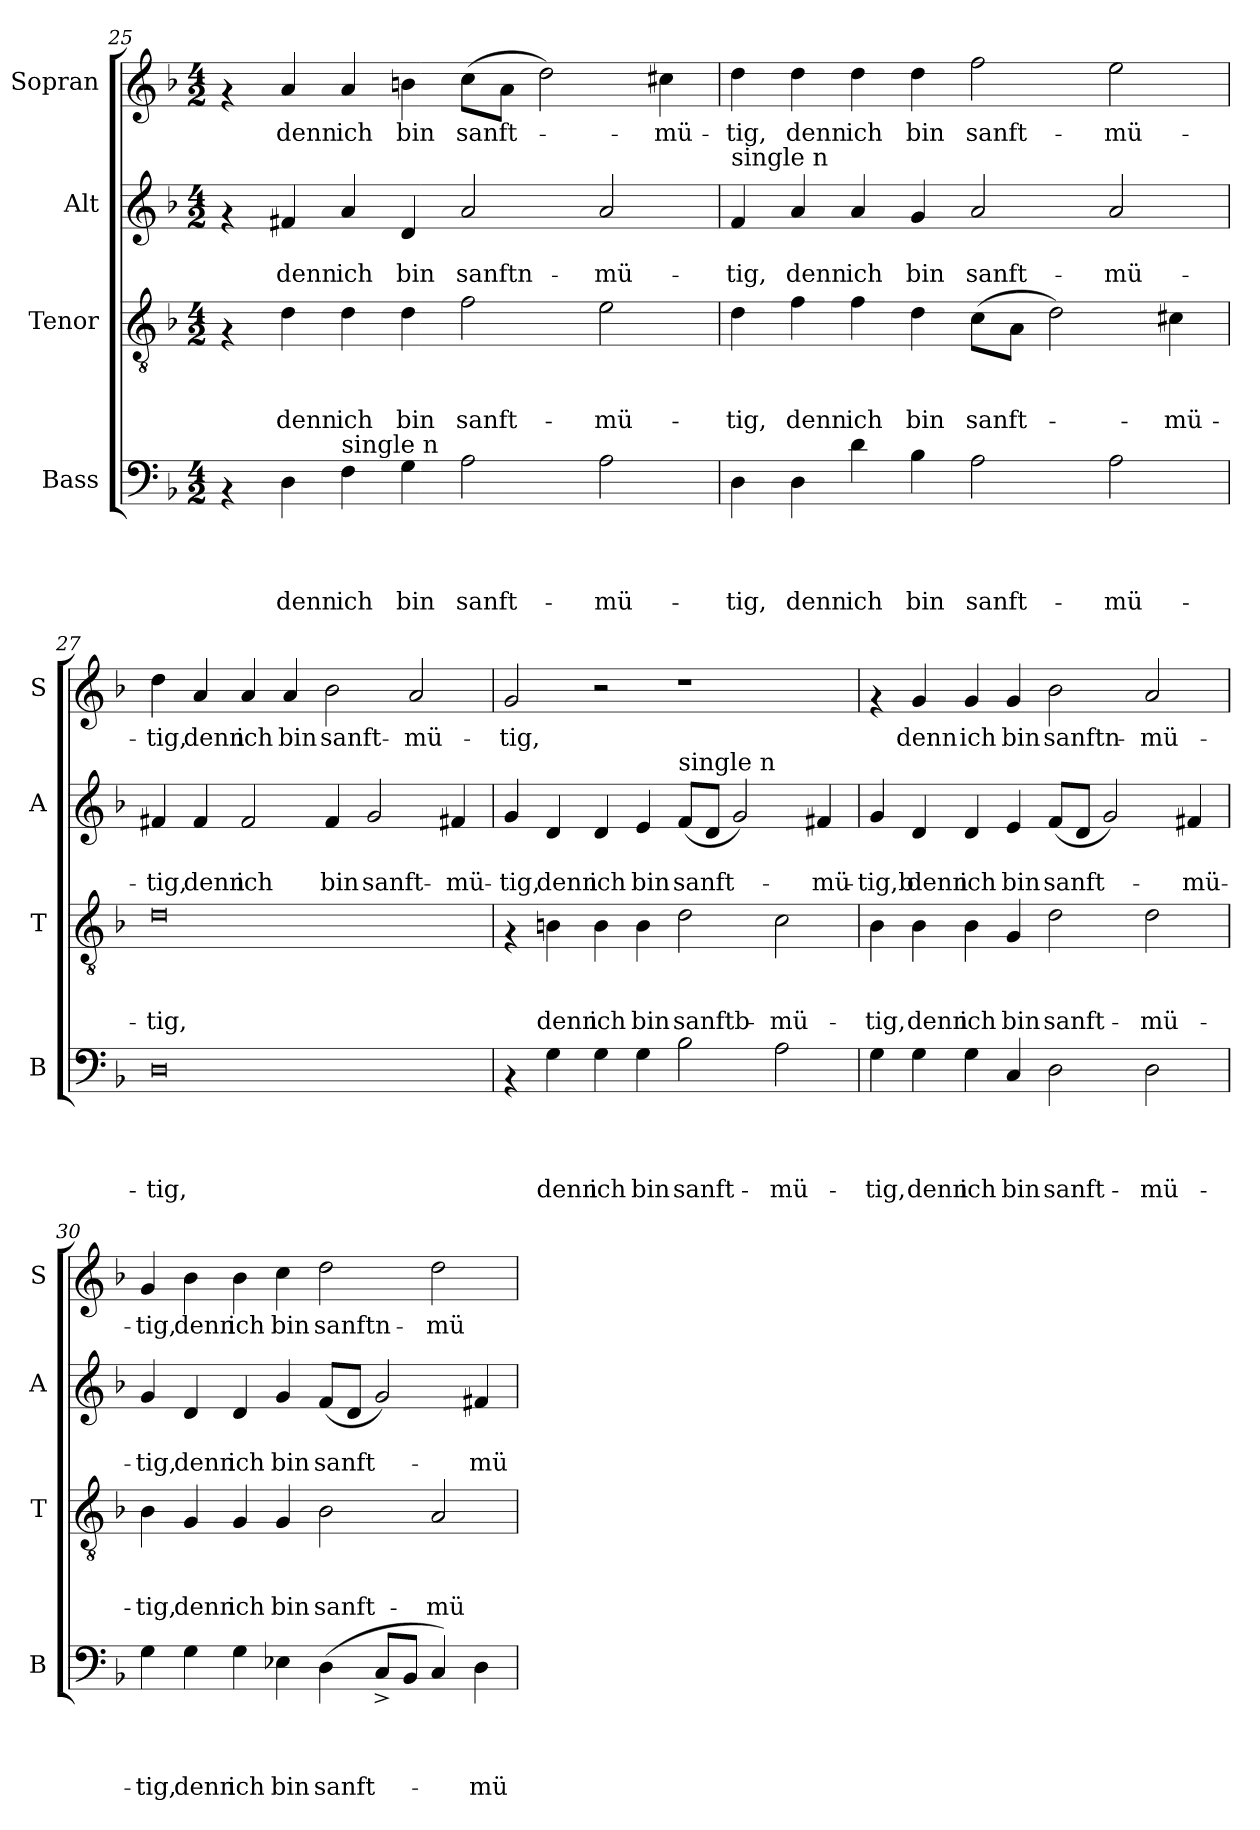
**kern	**text	**text	**text	**text	**kern	**text	**text	**text	**kern	**text	**text	**kern	**text
*part4	*part4	*part4	*part4	*part4	*part3	*part3	*part3	*part3	*part2	*part2	*part2	*part1	*part1
*staff4	*staff4	*staff4	*staff4	*staff4	*staff3	*staff3	*staff3	*staff3	*staff2	*staff2	*staff2	*staff1	*staff1
*I"Bass	*	*	*	*	*I"Tenor	*	*	*	*I"Alt	*	*	*I"Sopran	*
*I'B	*	*	*	*	*I'T	*	*	*	*I'A	*	*	*I'S	*
*clefF4	*	*	*	*	*clefGv2	*	*	*	*clefG2	*	*	*clefG2	*
*k[b-]	*	*	*	*	*k[b-]	*	*	*	*k[b-]	*	*	*k[b-]	*
*F:	*	*	*	*	*F:	*	*	*	*F:	*	*	*F:	*
*M4/2	*	*	*	*	*M4/2	*	*	*	*M4/2	*	*	*M4/2	*
=25	=25	=25	=25	=25	=25	=25	=25	=25	=25	=25	=25	=25	=25
4rAA	.	.	.	.	4rF	.	.	.	4rf	.	.	4rf	.
!	!	!	!	!LO:LY:b	!	!	!	!LO:LY:b	!	!	!LO:LY:b	!	!LO:LY:b
4D\	.	.	.	denn	4d\	.	.	denn	4f#X/	.	denn	4a/	denn
!LO:TX:a:t=single n	!	!	!	!	!	!	!	!	!	!	!	!	!
!	!	!	!	!LO:LY:b	!	!	!	!LO:LY:b	!	!	!LO:LY:b	!	!LO:LY:b
4F\	.	.	.	ich	4d\	.	.	ich	4a/	.	ich	4a/	ich
!	!	!	!	!LO:LY:b	!	!	!	!LO:LY:b	!	!	!LO:LY:b	!	!LO:LY:b
4G\	.	.	.	bin	4d\	.	.	bin	4d/	.	bin	4bn\	bin
!	!	!	!	!LO:LY:b	!	!	!	!LO:LY:b	!	!	!LO:LY:b	!	!LO:LY:b
2A\	.	.	.	sanft-	2f\	.	.	sanft-	2a/	.	sanftn-	(>8cc\L	sanft-
.	.	.	.	.	.	.	.	.	.	.	.	8a\J	.
.	.	.	.	.	.	.	.	.	.	.	.	2dd\)	.
!	!	!	!	!LO:LY:b	!	!	!	!LO:LY:b	!	!	!LO:LY:b	!	!
2A\	.	.	.	-mü-	2e\	.	.	-mü-	2a/	.	-mü-	.	.
!	!	!	!	!	!	!	!	!	!	!	!	!	!LO:LY:b
.	.	.	.	.	.	.	.	.	.	.	.	4cc#X\	-mü-
=26	=26	=26	=26	=26	=26	=26	=26	=26	=26	=26	=26	=26	=26
!	!	!	!	!	!	!	!	!	!LO:TX:a:t=single n	!	!	!	!
!	!	!	!	!LO:LY:b	!	!	!	!LO:LY:b	!	!	!LO:LY:b	!	!LO:LY:b
4D\	.	.	.	-tig,	4d\	.	.	-tig,	4f/	.	-tig,	4dd\	-tig,
!	!	!	!	!LO:LY:b	!	!	!	!LO:LY:b	!	!	!LO:LY:b	!	!LO:LY:b
4D\	.	.	.	denn	4f\	.	.	denn	4a/	.	denn	4dd\	denn
!	!	!	!	!LO:LY:b	!	!	!	!LO:LY:b	!	!	!LO:LY:b	!	!LO:LY:b
4d\	.	.	.	ich	4f\	.	.	ich	4a/	.	ich	4dd\	ich
!	!	!	!	!LO:LY:b	!	!	!	!LO:LY:b	!	!	!LO:LY:b	!	!LO:LY:b
4B-\	.	.	.	bin	4d\	.	.	bin	4g/	.	bin	4dd\	bin
!	!	!	!	!LO:LY:b	!	!	!	!LO:LY:b	!	!	!LO:LY:b	!	!LO:LY:b
2A\	.	.	.	sanft-	(>8c\L	.	.	sanft-	2a/	.	sanft-	2ff\	sanft-
.	.	.	.	.	8A\J	.	.	.	.	.	.	.	.
.	.	.	.	.	2d\)	.	.	.	.	.	.	.	.
!	!	!	!	!LO:LY:b	!	!	!	!	!	!	!LO:LY:b	!	!LO:LY:b
2A\	.	.	.	-mü-	.	.	.	.	2a/	.	-mü-	2ee\	-mü-
!	!	!	!	!	!	!	!	!LO:LY:b	!	!	!	!	!
.	.	.	.	.	4c#X\	.	.	-mü-	.	.	.	.	.
=27	=27	=27	=27	=27	=27	=27	=27	=27	=27	=27	=27	=27	=27
!	!	!	!	!LO:LY:b	!	!	!	!LO:LY:b	!	!	!LO:LY:b	!	!LO:LY:b
0D	.	.	.	-tig,	0d	.	.	-tig,	4f#X/	.	-tig,	4dd\	-tig,
!	!	!	!	!	!	!	!	!	!	!	!LO:LY:b	!	!LO:LY:b
.	.	.	.	.	.	.	.	.	4f#/	.	denn	4a/	denn
!	!	!	!	!	!	!	!	!	!	!	!LO:LY:b	!	!LO:LY:b
.	.	.	.	.	.	.	.	.	2f#/	.	ich	4a/	ich
!	!	!	!	!	!	!	!	!	!	!	!	!	!LO:LY:b
.	.	.	.	.	.	.	.	.	.	.	.	4a/	bin
!	!	!	!	!	!	!	!	!	!	!	!LO:LY:b	!	!LO:LY:b
.	.	.	.	.	.	.	.	.	4f#/	.	bin	2b-\	sanft-
!	!	!	!	!	!	!	!	!	!	!	!LO:LY:b	!	!
.	.	.	.	.	.	.	.	.	2g/	.	sanft-	.	.
!	!	!	!	!	!	!	!	!	!	!	!	!	!LO:LY:b
.	.	.	.	.	.	.	.	.	.	.	.	2a/	-mü-
!	!	!	!	!	!	!	!	!	!	!	!LO:LY:b	!	!
.	.	.	.	.	.	.	.	.	4f#X/	.	-mü-	.	.
!!LO:LB:g=z
=28	=28	=28	=28	=28	=28	=28	=28	=28	=28	=28	=28	=28	=28
!	!	!	!	!	!	!	!	!	!	!	!LO:LY:b	!	!LO:LY:b
4rAA	.	.	.	.	4rF	.	.	.	4g/	.	-tig,	2g/	-tig,
!	!	!	!	!LO:LY:b	!	!	!	!LO:LY:b	!	!	!LO:LY:b	!	!
4G\	.	.	.	denn	4Bn\	.	.	denn	4d/	.	denn	.	.
!	!	!	!	!LO:LY:b	!	!	!	!LO:LY:b	!	!	!LO:LY:b	!	!
4G\	.	.	.	ich	4B\	.	.	ich	4d/	.	ich	2r	.
!	!	!	!	!LO:LY:b	!	!	!	!LO:LY:b	!	!	!LO:LY:b	!	!
4G\	.	.	.	bin	4B\	.	.	bin	4e/	.	bin	.	.
!	!	!	!	!	!	!	!	!	!LO:TX:a:t=single n	!	!	!	!
!	!	!	!	!LO:LY:b	!	!	!	!LO:LY:b	!	!	!LO:LY:b	!	!
2B-\	.	.	.	sanft-	2d\	.	.	sanftb-	(<8f/L	.	sanft-	1r	.
.	.	.	.	.	.	.	.	.	8d/J	.	.	.	.
.	.	.	.	.	.	.	.	.	2g/)	.	.	.	.
!	!	!	!	!LO:LY:b	!	!	!	!LO:LY:b	!	!	!	!	!
2A\	.	.	.	-mü-	2c\	.	.	-mü-	.	.	.	.	.
!	!	!	!	!	!	!	!	!	!	!	!LO:LY:b	!	!
.	.	.	.	.	.	.	.	.	4f#X/	.	-mü-	.	.
=29	=29	=29	=29	=29	=29	=29	=29	=29	=29	=29	=29	=29	=29
!	!	!	!	!LO:LY:b	!	!	!	!LO:LY:b	!	!	!LO:LY:b	!	!
4G\	.	.	.	-tig,	4B-\	.	.	-tig,	4g/	.	-tig,b	4rf	.
!	!	!	!	!LO:LY:b	!	!	!	!LO:LY:b	!	!	!LO:LY:b	!	!LO:LY:b
4G\	.	.	.	denn	4B-\	.	.	denn	4d/	.	denn	4g/	denn
!	!	!	!	!LO:LY:b	!	!	!	!LO:LY:b	!	!	!LO:LY:b	!	!LO:LY:b
4G\	.	.	.	ich	4B-\	.	.	ich	4d/	.	ich	4g/	ich
!	!	!	!	!LO:LY:b	!	!	!	!LO:LY:b	!	!	!LO:LY:b	!	!LO:LY:b
4C/	.	.	.	bin	4G/	.	.	bin	4e/	.	bin	4g/	bin
!	!	!	!	!LO:LY:b	!	!	!	!LO:LY:b	!	!	!LO:LY:b	!	!LO:LY:b
2D\	.	.	.	sanft-	2d\	.	.	sanft-	(<8f/L	.	sanft-	2b-\	sanftn-
.	.	.	.	.	.	.	.	.	8d/J	.	.	.	.
.	.	.	.	.	.	.	.	.	2g/)	.	.	.	.
!	!	!	!	!LO:LY:b	!	!	!	!LO:LY:b	!	!	!	!	!LO:LY:b
2D\	.	.	.	-mü-	2d\	.	.	-mü-	.	.	.	2a/	-mü-
!	!	!	!	!	!	!	!	!	!	!	!LO:LY:b	!	!
.	.	.	.	.	.	.	.	.	4f#X/	.	-mü-	.	.
=30	=30	=30	=30	=30	=30	=30	=30	=30	=30	=30	=30	=30	=30
!	!	!	!	!LO:LY:b	!	!	!	!LO:LY:b	!	!	!LO:LY:b	!	!LO:LY:b
4G\	.	.	.	-tig,	4B-\	.	.	-tig,	4g/	.	-tig,	4g/	-tig,
!	!	!	!	!LO:LY:b	!	!	!	!LO:LY:b	!	!	!LO:LY:b	!	!LO:LY:b
4G\	.	.	.	denn	4G/	.	.	denn	4d/	.	denn	4b-\	denn
!	!	!	!	!LO:LY:b	!	!	!	!LO:LY:b	!	!	!LO:LY:b	!	!LO:LY:b
4G\	.	.	.	ich	4G/	.	.	ich	4d/	.	ich	4b-\	ich
!	!	!	!	!LO:LY:b	!	!	!	!LO:LY:b	!	!	!LO:LY:b	!	!LO:LY:b
4E-X\	.	.	.	bin	4G/	.	.	bin	4g/	.	bin	4cc\	bin
!	!	!	!	!LO:LY:b	!	!	!	!LO:LY:b	!	!	!LO:LY:b	!	!LO:LY:b
(<4D\	.	.	.	sanft-	2B-\	.	.	sanft-	(<8f/L	.	sanft-	2dd\	sanftn-
.	.	.	.	.	.	.	.	.	8d/J	.	.	.	.
8C^</L	.	.	.	.	.	.	.	.	2g/)	.	.	.	.
8BB-/J	.	.	.	.	.	.	.	.	.	.	.	.	.
!	!	!	!	!	!	!	!	!LO:LY:b	!	!	!	!	!LO:LY:b
4C/)	.	.	.	.	2A/	.	.	-mü-	.	.	.	2dd\	-mü-
!	!	!	!	!LO:LY:b	!	!	!	!	!	!	!LO:LY:b	!	!
4D\	.	.	.	-mü-	.	.	.	.	4f#X/	.	-mü-	.	.
=	=	=	=	=	=	=	=	=	=	=	=	=	=
*-	*-	*-	*-	*-	*-	*-	*-	*-	*-	*-	*-	*-	*-
